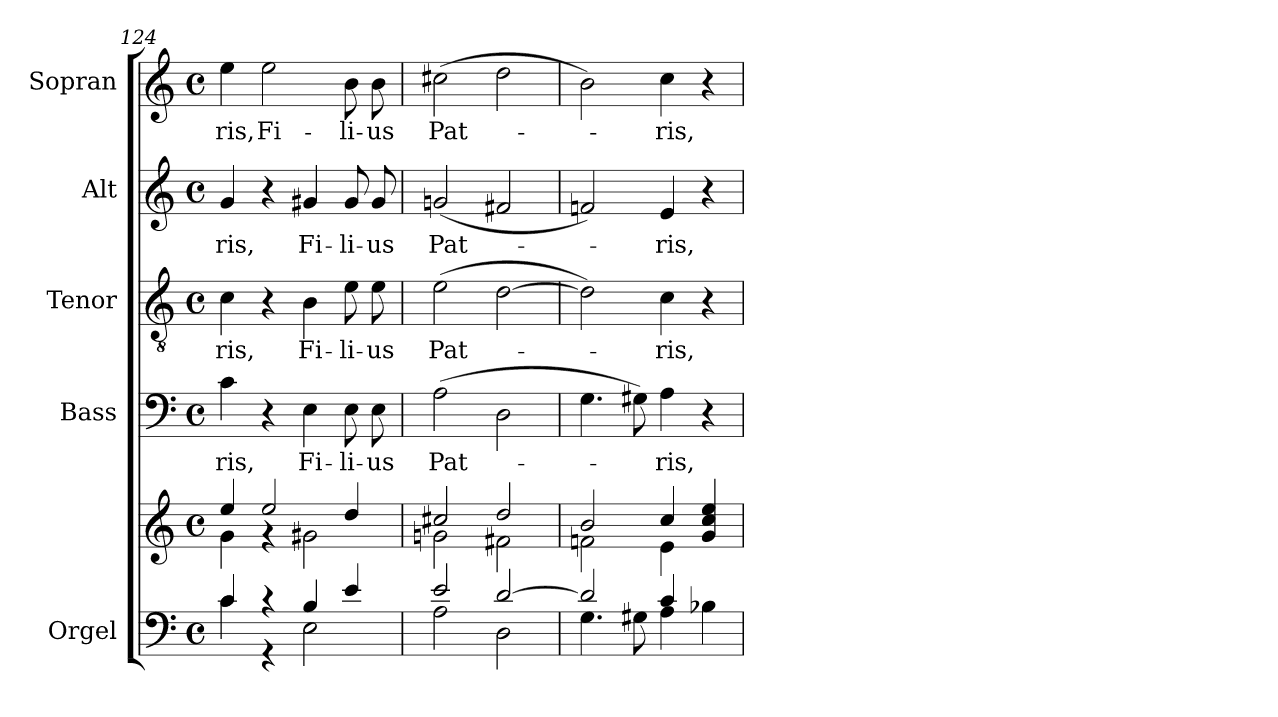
**kern	**kern	**kern	**text	**kern	**text	**kern	**text	**kern	**text
*part5	*part5	*part4	*part4	*part3	*part3	*part2	*part2	*part1	*part1
*staff6	*staff5	*staff4	*staff4	*staff3	*staff3	*staff2	*staff2	*staff1	*staff1
*I"Orgel	*	*I"Bass	*	*I"Tenor	*	*I"Alt	*	*I"Sopran	*
*I'Org.	*	*I'B.	*	*I'T.	*	*I'A.	*	*I'S.	*
!!LO:PB:g=z
*clefF4	*clefG2	*clefF4	*	*clefGv2	*	*clefG2	*	*clefG2	*
*k[]	*k[]	*k[]	*	*k[]	*	*k[]	*	*k[]	*
*C:	*C:	*C:	*	*C:	*	*C:	*	*C:	*
*M4/4	*M4/4	*M4/4	*	*M4/4	*	*M4/4	*	*M4/4	*
*met(c)	*met(c)	*met(c)	*	*met(c)	*	*met(c)	*	*met(c)	*
=124	=124	=124	=124	=124	=124	=124	=124	=124	=124
*^	*^	*	*	*	*	*	*	*	*
!	!	!	!	!	!LO:LY:b	!	!LO:LY:b	!	!LO:LY:b	!	!LO:LY:b
4c/	4c\	4ee/	4g\	4c\	-ris,	4c\	-ris,	4g/	-ris,	4ee\	-ris,
!	!	!	!	!	!	!	!	!	!	!	!LO:LY:b
4r	4r	2ee/	4rf	4r	.	4r	.	4r	.	2ee\	Fi-
!	!	!	!	!	!LO:LY:b	!	!LO:LY:b	!	!LO:LY:b	!	!
4B/	2E\	.	2g#X\	4E\	Fi-	4B\	Fi-	4g#X/	Fi-	.	.
!	!	!	!	!	!LO:LY:b	!	!LO:LY:b	!	!LO:LY:b	!	!LO:LY:b
4e/	.	4dd/	.	8E\	-li-	8e\	-li-	8g#/	-li-	8b\	-li-
!	!	!	!	!	!LO:LY:b	!	!LO:LY:b	!	!LO:LY:b	!	!LO:LY:b
.	.	.	.	8E\	-us	8e\	-us	8g#/	-us	8b\	-us
=125	=125	=125	=125	=125	=125	=125	=125	=125	=125	=125	=125
!	!	!	!	!	!LO:LY:b	!	!LO:LY:b	!	!LO:LY:b	!	!LO:LY:b
2e/	2A\	2cc#X/	2gn\	(>2A\	Pat-	(>2e\	Pat-	(<2gn/	Pat-	(>2cc#X\	Pat-
[>2d/	2D\	2dd/	2f#X\	2D\	.	[2d\	.	2f#X/	.	2dd\	.
=126	=126	=126	=126	=126	=126	=126	=126	=126	=126	=126	=126
2d/]	4.G\	2b/	2fn\	4.G\	.	2d\])	.	2fn/)	.	2b\)	.
.	8G#X\	.	.	8G#X\)	.	.	.	.	.	.	.
!	!	!	!	!	!LO:LY:b	!	!LO:LY:b	!	!LO:LY:b	!	!LO:LY:b
4c/	4A\	4cc/	4e\	4A\	-ris,	4c\	-ris,	4e/	-ris,	4cc\	-ris,
4ryy	4B-X\	4g/ 4cc/ 4ee/	4ryy	4r	.	4r	.	4r	.	4r	.
*v	*v	*	*	*	*	*	*	*	*	*	*
*	*v	*v	*	*	*	*	*	*	*	*
=	=	=	=	=	=	=	=	=	=
*-	*-	*-	*-	*-	*-	*-	*-	*-	*-
